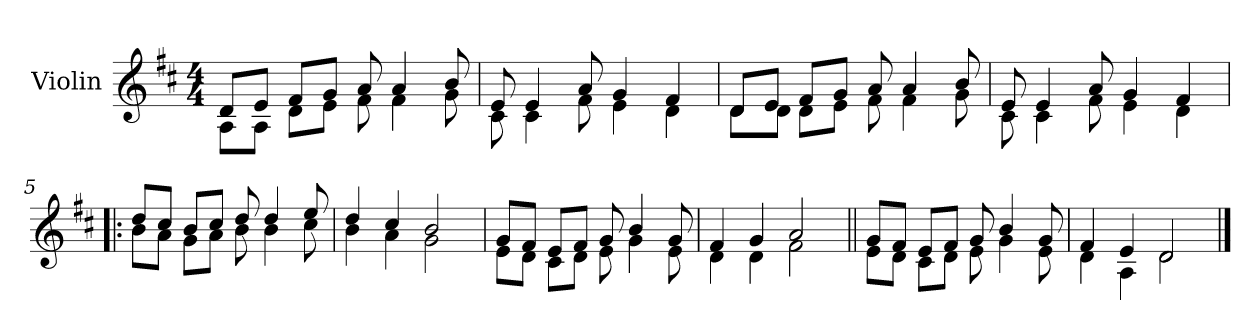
**kern
*part1
*staff1
*I"Violin
*I'Vln.
*stria5
*clefG2
*k[f#c#]
*M4/4
*MM120
=1
*^
8dL	8AL
8eJ	8AJ
8f#L	8dL
8gJ	8eJ
8a	8f#
4a	4f#
8b	8g
=2	=2
8e	8c#
4e	4c#
8a	8f#
4g	4e
4f#	4d
=3	=3
8dL	8dL
8eJ	8dJ
8f#L	8dL
8gJ	8eJ
8a	8f#
4a	4f#
8b	8g
=4	=4
8e	8c#
4e	4c#
8a	8f#
4g	4e
4f#	4d
=5!|:	=5!|:
8ddL	8bL
8cc#J	8aJ
8bL	8gL
8cc#J	8aJ
8dd	8b
4dd	4b
8ee	8cc#
=6	=6
4dd	4b
4cc#	4a
2b	2g
=7	=7
8gL	8eL
8f#J	8dJ
8eL	8c#L
8f#J	8dJ
8g	8e
4b	4g
8g	8e
=8	=8
4f#	4d
4g	4d
2a	2f#
=9||	=9||
8gL	8eL
8f#J	8dJ
8eL	8c#L
8f#J	8dJ
8g	8e
4b	4g
8g	8e
=10	=10
4f#	4d
4e	4A
2d	2d
*v	*v
==
*-
